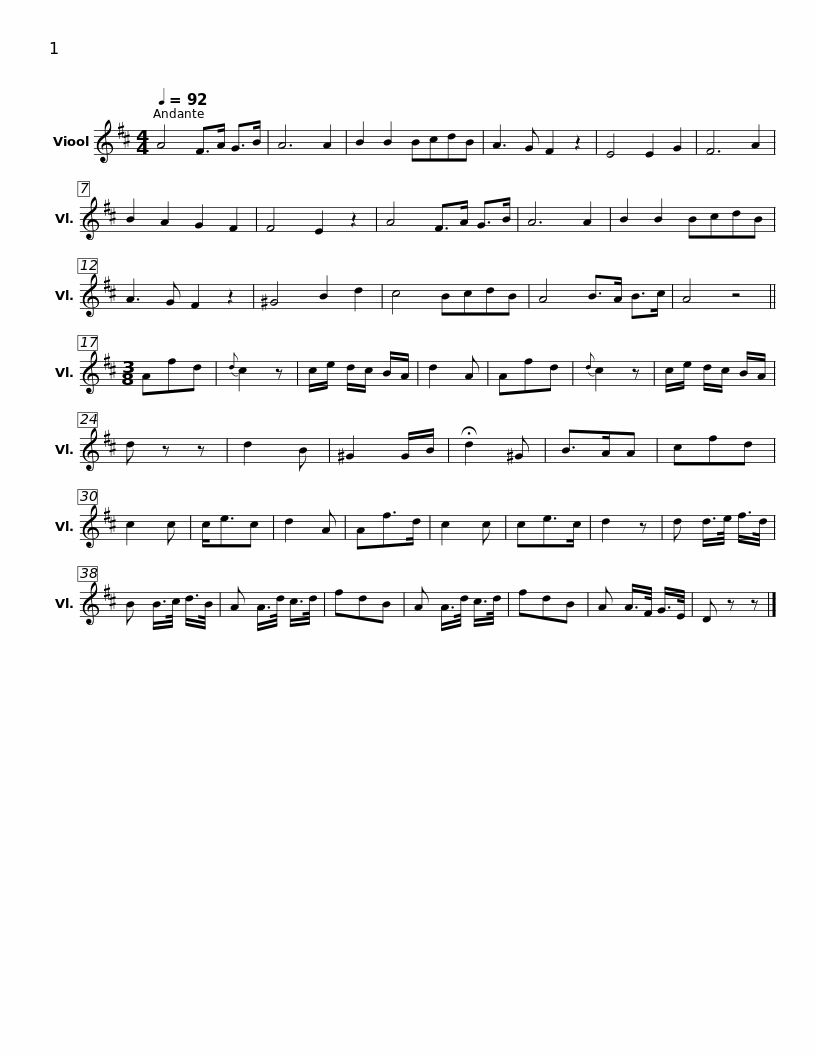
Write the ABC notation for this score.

X:1
L:1/8
Q:1/4=92
M:4/4
I:linebreak $
K:D
V:1 treble
V:1
 A4 F>A G>B | A6 A2 | B2 B2 BcdB | A3 G F2 z2 | E4 E2 G2 | %5
 F6 A2 | B2 A2 G2 F2 | F4 E2 z2 |$ A4 F>A G>B | A6 A2 | %10
 B2 B2 BcdB | A3 G F2 z2 | ^G4 B2 d2 | c4 BcdB | A4 B>A B>c | %15
 A4 z4 ||$[M:3/8] Afd |{d} c2 z | c/e/ d/c/ B/A/ | d2 A | %20
 Afd |{d} c2 z | c/e/ d/c/ B/A/ | d z z |$ d2 B | %25
 ^G2 G/B/ | !fermata!d2 ^G | B>AA | cfd | c2 c |$ %30
 c<ec | d2 A | Af>d | c2 c | ce>c | %35
 d2 z |$ d d/>e/ f/>d/ | B B/>c/ d/>B/ | A A/>d/ c/>d/ | fdB | %40
 A A/>d/ c/>d/ | fdB | A A/>F/ G/>E/ | D z z |] %44
